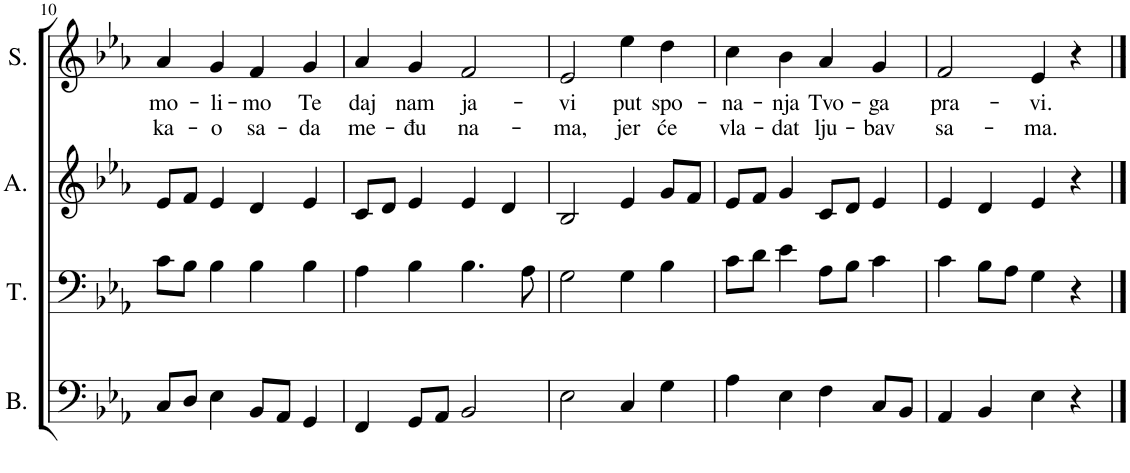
**kern	**kern	**kern	**kern	**text	**text
*part4	*part3	*part2	*part1	*part1	*part1
*staff4	*staff3	*staff2	*staff1	*staff1	*staff1
*I"Bass	*I"Tenor	*I"Alto	*I"Soprano	*	*
*I'B.	*I'T.	*I'A.	*I'S.	*	*
!!LO:PB:g=z
*clefF4	*clefF4	*clefG2	*clefG2	*	*
*k[b-e-a-]	*k[b-e-a-]	*k[b-e-a-]	*k[b-e-a-]	*	*
*M4/4	*M4/4	*M4/4	*M4/4	*	*
=10	=10	=10	=10	=10	=10
!	!	!	!	!LO:LY:b	!LO:LY:b
8C/L	8c\L	8e-/L	4a-/	mo-	ka-
8D/J	8B-\J	8f/J	.	.	.
!	!	!	!	!LO:LY:b	!LO:LY:b
4E-\	4B-\	4e-/	4g/	-li-	-o
!	!	!	!	!LO:LY:b	!LO:LY:b
8BB-/L	4B-\	4d/	4f/	-mo	sa-
8AA-/J	.	.	.	.	.
!	!	!	!	!LO:LY:b	!LO:LY:b
4GG/	4B-\	4e-/	4g/	Te	-da
=11	=11	=11	=11	=11	=11
!	!	!	!	!LO:LY:b	!LO:LY:b
4FF/	4A-\	8c/L	4a-/	daj	me-
.	.	8d/J	.	.	.
!	!	!	!	!LO:LY:b	!LO:LY:b
8GG/L	4B-\	4e-/	4g/	nam	-đu
8AA-/J	.	.	.	.	.
!	!	!	!	!LO:LY:b	!LO:LY:b
2BB-/	4.B-\	4e-/	2f/	ja-	na-
.	.	4d/	.	.	.
.	8A-\	.	.	.	.
=12	=12	=12	=12	=12	=12
!	!	!	!	!LO:LY:b	!LO:LY:b
2E-\	2G\	2B-/	2e-/	-vi	-ma,
!	!	!	!	!LO:LY:b	!LO:LY:b
4C/	4G\	4e-/	4ee-\	put	jer
!	!	!	!	!LO:LY:b	!LO:LY:b
4G\	4B-\	8g/L	4dd\	spo-	će
.	.	8f/J	.	.	.
=13	=13	=13	=13	=13	=13
!	!	!	!	!LO:LY:b	!LO:LY:b
4A-\	8c\L	8e-/L	4cc\	-na-	vla-
.	8d\J	8f/J	.	.	.
!	!	!	!	!LO:LY:b	!LO:LY:b
4E-\	4e-\	4g/	4b-\	-nja	-dat
!	!	!	!	!LO:LY:b	!LO:LY:b
4F\	8A-\L	8c/L	4a-/	Tvo-	lju-
.	8B-\J	8d/J	.	.	.
!	!	!	!	!LO:LY:b	!LO:LY:b
8C/L	4c\	4e-/	4g/	-ga	-bav
8BB-/J	.	.	.	.	.
=14	=14	=14	=14	=14	=14
!	!	!	!	!LO:LY:b	!LO:LY:b
4AA-/	4c\	4e-/	2f/	pra-	sa-
4BB-/	8B-\L	4d/	.	.	.
.	8A-\J	.	.	.	.
!	!	!	!	!LO:LY:b	!LO:LY:b
4E-\	4G\	4e-/	4e-/	-vi.	-ma.
4r	4r	4r	4r	.	.
==	==	==	==	==	==
*-	*-	*-	*-	*-	*-
